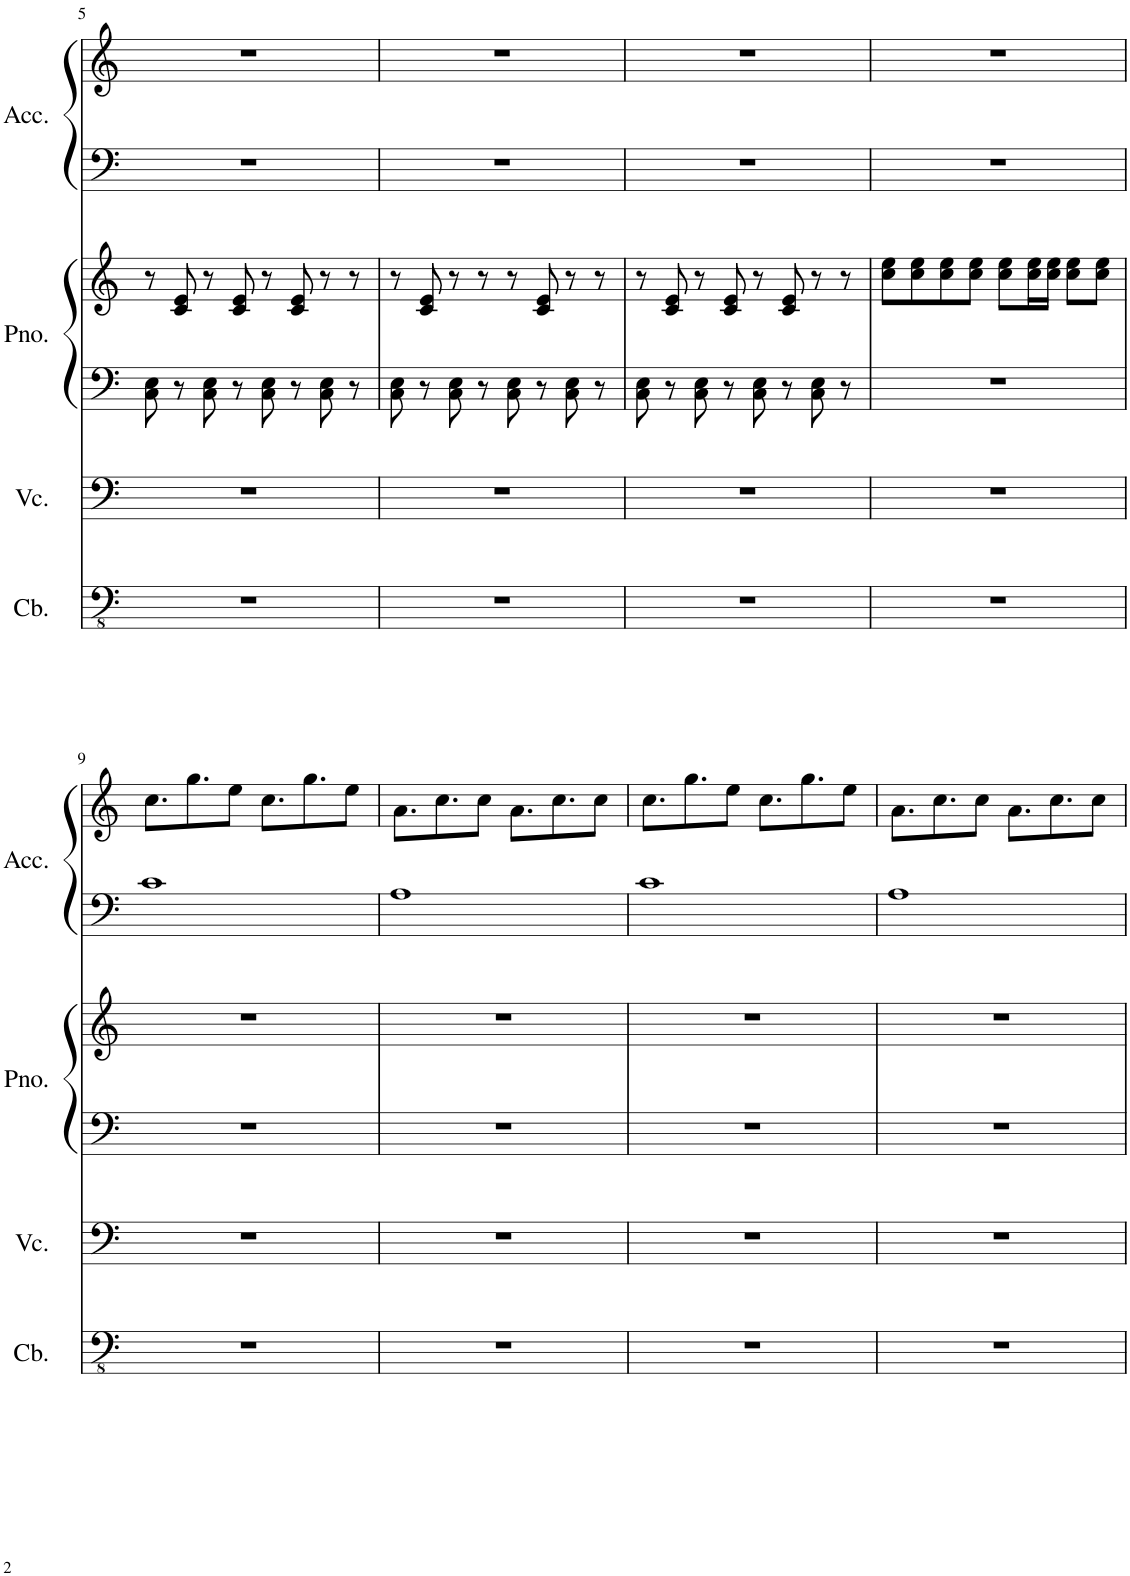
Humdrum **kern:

**kern	**kern	**kern	**kern	**kern	**kern
*part4	*part3	*part2	*part2	*part1	*part1
*staff6	*staff5	*staff4	*staff3	*staff2	*staff1
*I"コントラバス	*I"チェロ	*I"ピアノ	*	*I"アコーディオン	*
!!LO:PB:g=z
*clefFv4	*clefF4	*clefF4	*clefG2	*clefF4	*clefG2
*ITrd7c12	*	*	*	*	*
*k[]	*k[]	*k[]	*k[]	*k[]	*k[]
*M4/4	*M4/4	*M4/4	*M4/4	*M4/4	*M4/4
=5	=5	=5	=5	=5	=5
1r	1r	8C\ 8E\	8r	1r	1r
.	.	8r	8c/ 8e/	.	.
.	.	8C\ 8E\	8r	.	.
.	.	8r	8c/ 8e/	.	.
.	.	8C\ 8E\	8r	.	.
.	.	8r	8c/ 8e/	.	.
.	.	8C\ 8E\	8r	.	.
.	.	8r	8r	.	.
=6	=6	=6	=6	=6	=6
1r	1r	8C\ 8E\	8r	1r	1r
.	.	8r	8c/ 8e/	.	.
.	.	8C\ 8E\	8r	.	.
.	.	8r	8r	.	.
.	.	8C\ 8E\	8r	.	.
.	.	8r	8c/ 8e/	.	.
.	.	8C\ 8E\	8r	.	.
.	.	8r	8r	.	.
=7	=7	=7	=7	=7	=7
1r	1r	8C\ 8E\	8r	1r	1r
.	.	8r	8c/ 8e/	.	.
.	.	8C\ 8E\	8r	.	.
.	.	8r	8c/ 8e/	.	.
.	.	8C\ 8E\	8r	.	.
.	.	8r	8c/ 8e/	.	.
.	.	8C\ 8E\	8r	.	.
.	.	8r	8r	.	.
=8	=8	=8	=8	=8	=8
1r	1r	1r	8cc\ 8ee\L	1r	1r
.	.	.	8cc\ 8ee\	.	.
.	.	.	8cc\ 8ee\	.	.
.	.	.	8cc\ 8ee\J	.	.
.	.	.	8cc\ 8ee\L	.	.
.	.	.	16cc\ 16ee\L	.	.
.	.	.	16cc\ 16ee\JJ	.	.
.	.	.	8cc\ 8ee\L	.	.
.	.	.	8cc\ 8ee\J	.	.
!!LO:LB:g=z
=9	=9	=9	=9	=9	=9
1r	1r	1r	1r	1c	8.cc\L
.	.	.	.	.	8.gg\
.	.	.	.	.	8ee\J
.	.	.	.	.	8.cc\L
.	.	.	.	.	8.gg\
.	.	.	.	.	8ee\J
=10	=10	=10	=10	=10	=10
1r	1r	1r	1r	1A	8.a\L
.	.	.	.	.	8.cc\
.	.	.	.	.	8cc\J
.	.	.	.	.	8.a\L
.	.	.	.	.	8.cc\
.	.	.	.	.	8cc\J
=11	=11	=11	=11	=11	=11
1r	1r	1r	1r	1c	8.cc\L
.	.	.	.	.	8.gg\
.	.	.	.	.	8ee\J
.	.	.	.	.	8.cc\L
.	.	.	.	.	8.gg\
.	.	.	.	.	8ee\J
=12	=12	=12	=12	=12	=12
1r	1r	1r	1r	1A	8.a\L
.	.	.	.	.	8.cc\
.	.	.	.	.	8cc\J
.	.	.	.	.	8.a\L
.	.	.	.	.	8.cc\
.	.	.	.	.	8cc\J
=	=	=	=	=	=
*-	*-	*-	*-	*-	*-
